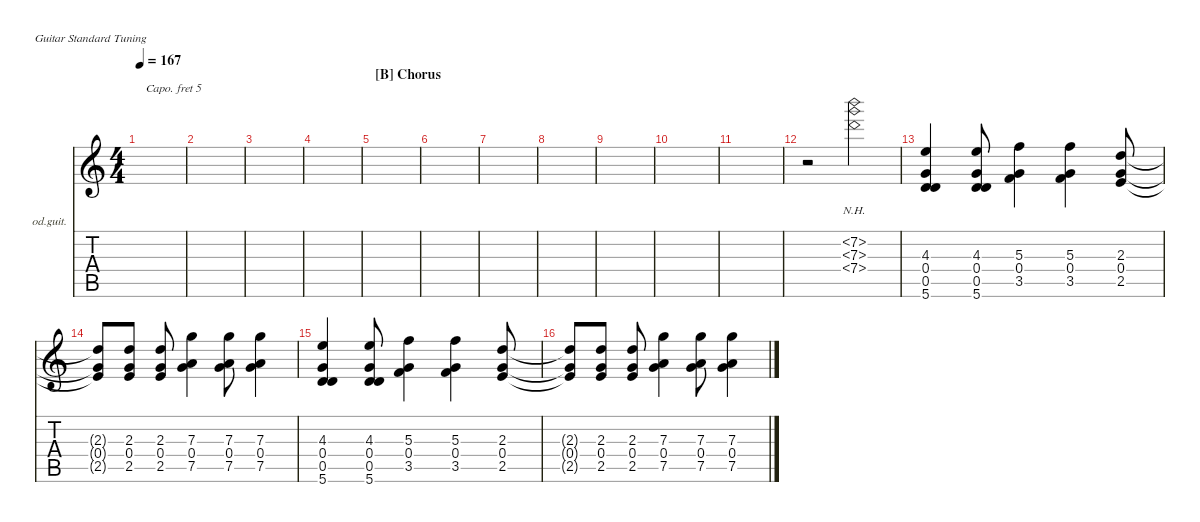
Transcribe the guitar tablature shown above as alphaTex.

\hideDynamics
\bracketExtendMode nobrackets
\firstSystemTrackNameOrientation horizontal
\otherSystemsTrackNameOrientation horizontal
\track ("Backing Gt." "od.guit.") {instrument overdrivenguitar}
\staff {score tabs}
\capo 5
\tuning (E4 B3 G3 D3 A2 E2)
\ts (4 4)
\tempo 167
\clef g2
\ks aminor
|
|
|
|
\section ("B" "Chorus")
|
|
|
|
|
|
|
r.2 (7.2{nh} 7.3{nh} 7.4{nh}).2 |
(5.6 0.5 0.4 4.3).4 (4.3 0.4 0.5 5.6).8 (3.5 0.4 5.3).4 (5.3 0.4 3.5).4 (2.5 0.4 2.3).8 |
(2.3{t} 0.4{t} 2.5{t}).8 (2.5 0.4 2.3).8 (2.5 0.4 2.3).8 (7.3 0.4 7.5).4 (7.3 0.4 7.5).8 (7.5 0.4 7.3).4 |
(5.6 0.5 0.4 4.3).4 (4.3 0.4 0.5 5.6).8 (3.5 0.4 5.3).4 (5.3 0.4 3.5).4 (2.5 0.4 2.3).8 |
(2.3{t} 0.4{t} 2.5{t}).8 (2.5 0.4 2.3).8 (2.5 0.4 2.3).8 (7.3 0.4 7.5).4 (7.3 0.4 7.5).8 (7.5 0.4 7.3).4
